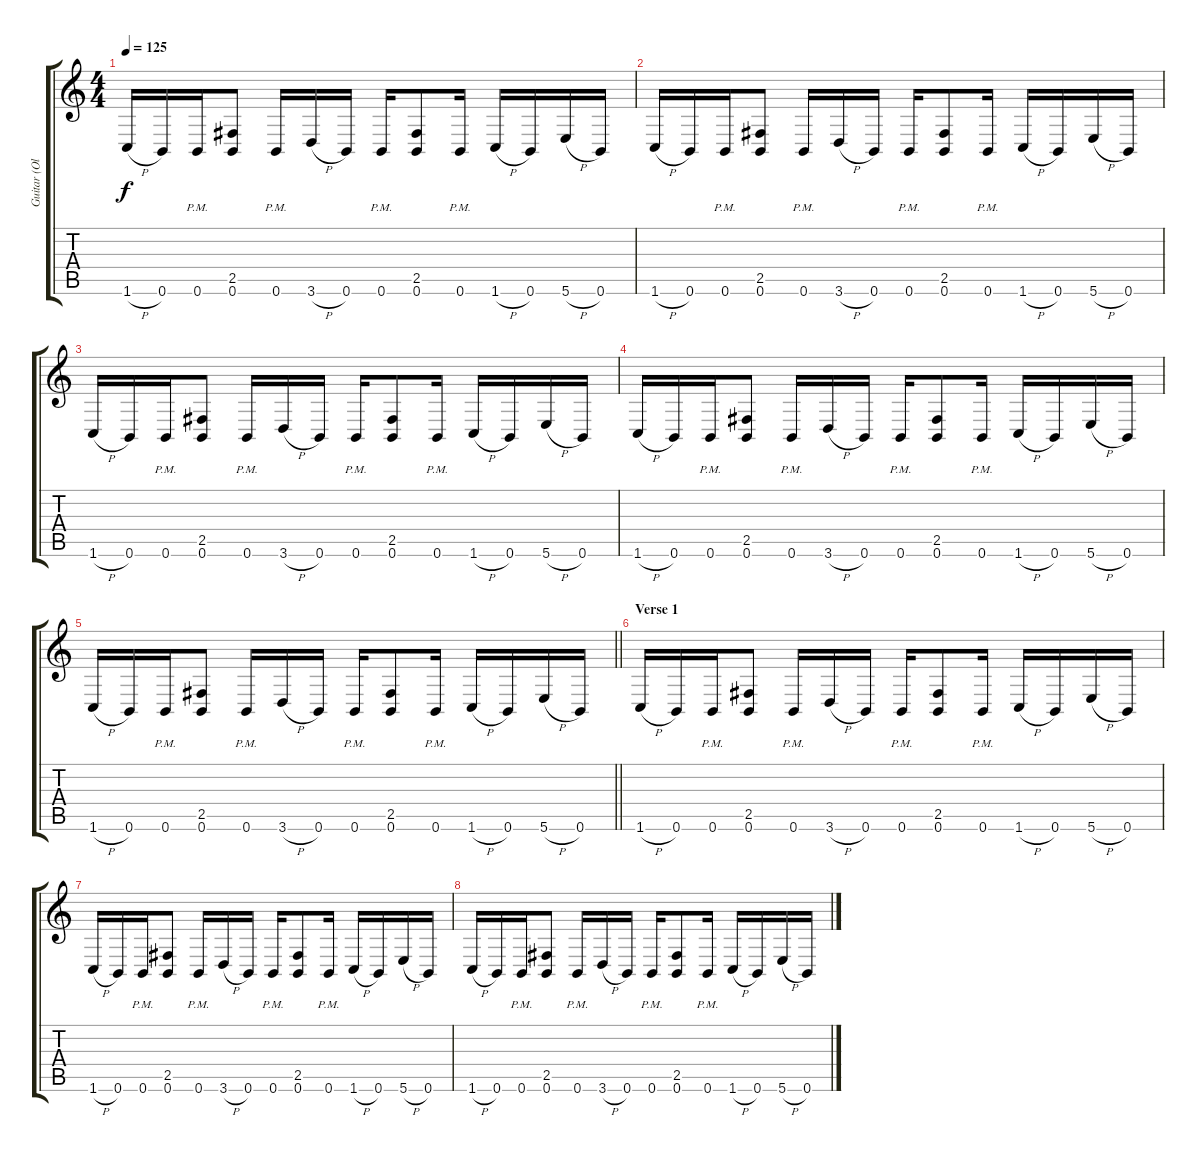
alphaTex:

\track ("Guitar (Ole)" "Guitar (Ol") {instrument distortionguitar}
\staff {score tabs}
\tuning (B3 Gb3 D3 A2 E2 B1) {hide}
\ts (4 4)
\tempo 125
\clef g2
\ks c
1.6{h}.16{dy f} 0.6.16 0.6{pm}.16 (2.5 0.6).8 0.6{pm}.16 3.6{h}.16 0.6.16 0.6{pm}.16 (2.5 0.6).8 0.6{pm}.16 1.6{h}.16 0.6.16 5.6{h}.16 0.6.16 |
1.6{h}.16 0.6.16 0.6{pm}.16 (2.5 0.6).8 0.6{pm}.16 3.6{h}.16 0.6.16 0.6{pm}.16 (2.5 0.6).8 0.6{pm}.16 1.6{h}.16 0.6.16 5.6{h}.16 0.6.16 |
1.6{h}.16 0.6.16 0.6{pm}.16 (2.5 0.6).8 0.6{pm}.16 3.6{h}.16 0.6.16 0.6{pm}.16 (2.5 0.6).8 0.6{pm}.16 1.6{h}.16 0.6.16 5.6{h}.16 0.6.16 |
1.6{h}.16 0.6.16 0.6{pm}.16 (2.5 0.6).8 0.6{pm}.16 3.6{h}.16 0.6.16 0.6{pm}.16 (2.5 0.6).8 0.6{pm}.16 1.6{h}.16 0.6.16 5.6{h}.16 0.6.16 |
\barLineRight lightlight
1.6{h}.16 0.6.16 0.6{pm}.16 (2.5 0.6).8 0.6{pm}.16 3.6{h}.16 0.6.16 0.6{pm}.16 (2.5 0.6).8 0.6{pm}.16 1.6{h}.16 0.6.16 5.6{h}.16 0.6.16 |
\section ("" "Verse 1")
1.6{h}.16 0.6.16 0.6{pm}.16 (2.5 0.6).8 0.6{pm}.16 3.6{h}.16 0.6.16 0.6{pm}.16 (2.5 0.6).8 0.6{pm}.16 1.6{h}.16 0.6.16 5.6{h}.16 0.6.16 |
1.6{h}.16 0.6.16 0.6{pm}.16 (2.5 0.6).8 0.6{pm}.16 3.6{h}.16 0.6.16 0.6{pm}.16 (2.5 0.6).8 0.6{pm}.16 1.6{h}.16 0.6.16 5.6{h}.16 0.6.16 |
1.6{h}.16 0.6.16 0.6{pm}.16 (2.5 0.6).8 0.6{pm}.16 3.6{h}.16 0.6.16 0.6{pm}.16 (2.5 0.6).8 0.6{pm}.16 1.6{h}.16 0.6.16 5.6{h}.16 0.6.16
